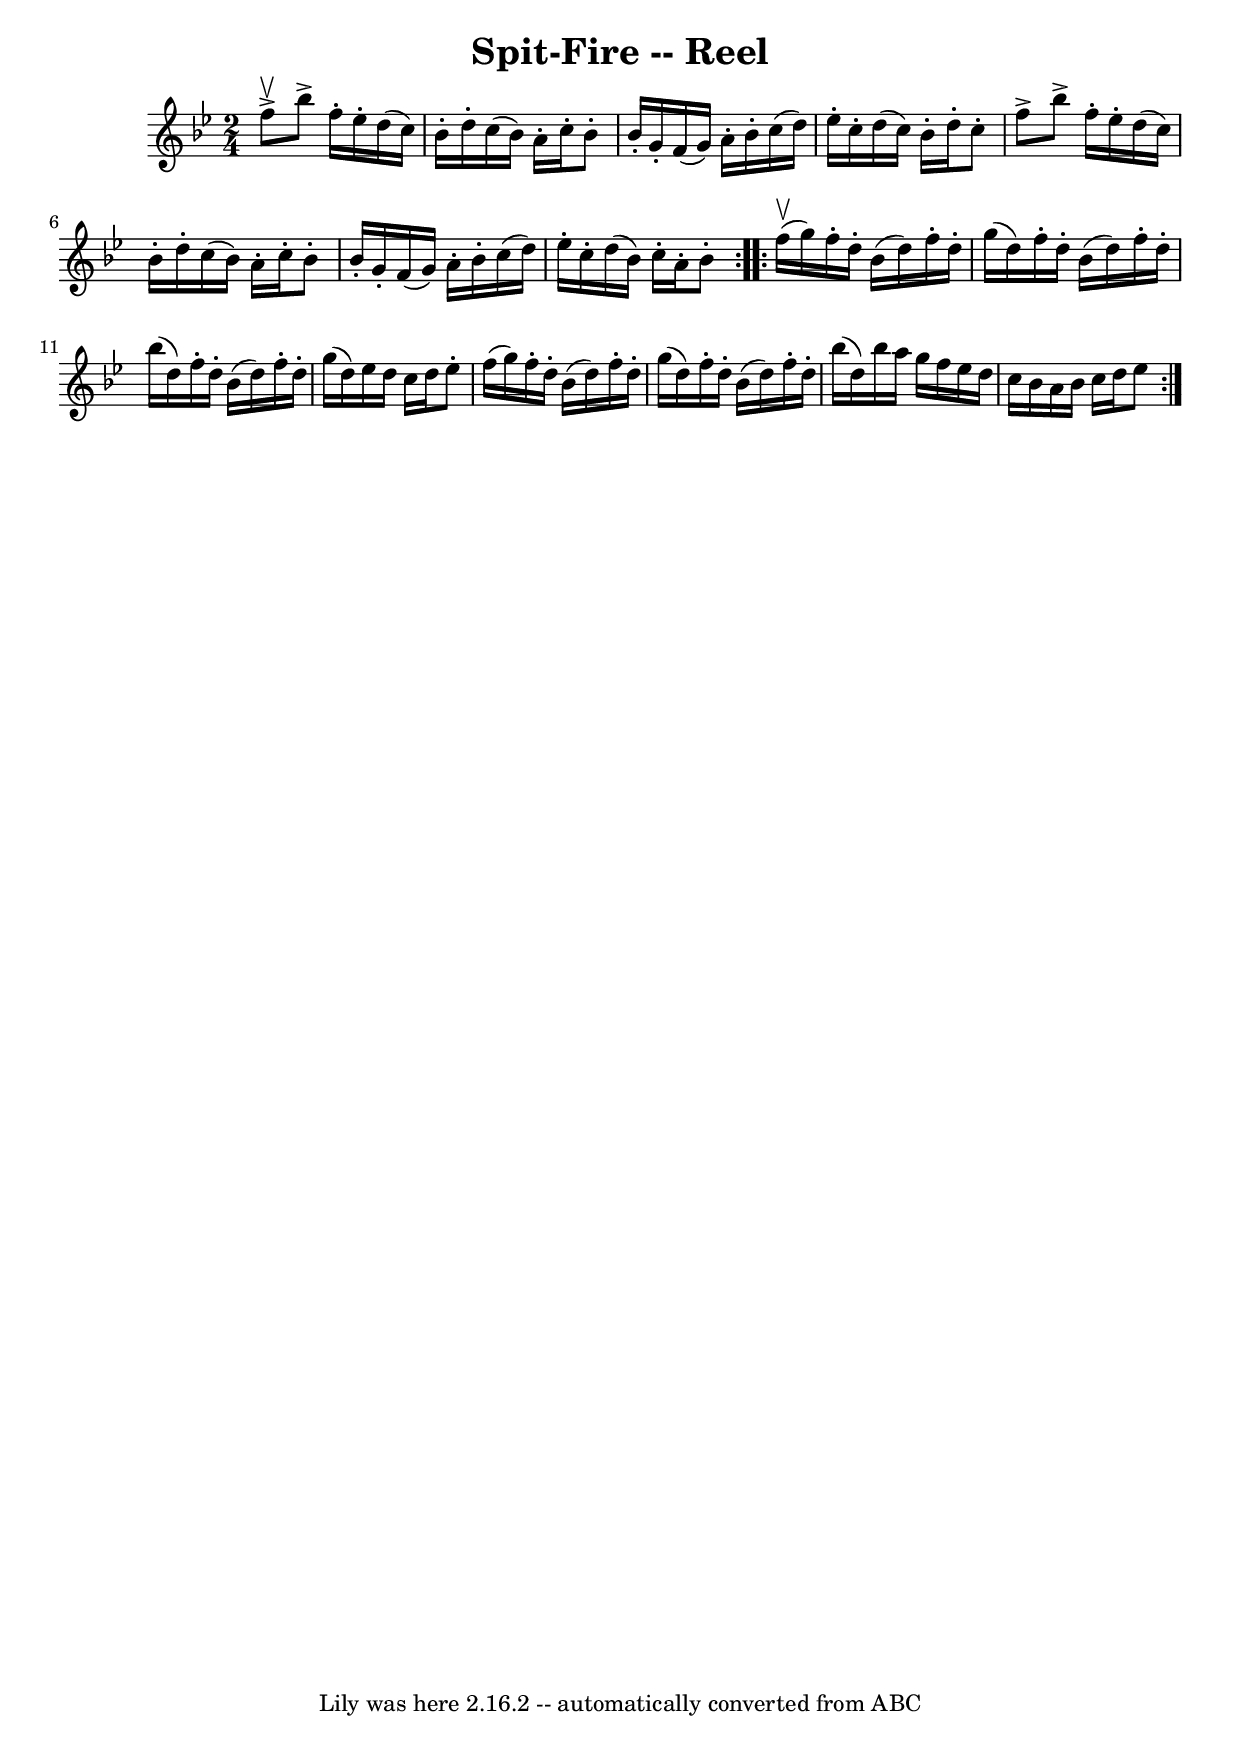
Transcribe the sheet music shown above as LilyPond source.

\version "2.16.2"
\include "Mammoth.ily"
\header {
	%% book = "Ryan's Mammoth Collection"
	crossRefNumber = "1"
	footnotes = "\\\\174"
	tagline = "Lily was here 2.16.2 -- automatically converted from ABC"
	title = "Spit-Fire -- Reel"
}
voicedefault =  {


\repeat volta 2 {
\time 2/4 
\key bes \major f''8^\upbow^\accent |
 bes''8^\accent   
f''16 -. ees''16 -. d''16 (c''16) bes'16 -. d''16 -.   |
   
c''16 (bes'16) a'16 -. c''16 -. bes'8 -. bes'16 -. g'16 -.   
|
 f'16 (g'16) a'16 -. bes'16 -. c''16 (d''16)   
ees''16 -. c''16 -.   |
 d''16 (c''16) bes'16 -. d''16 -. 
 c''8 -. f''8^\accent   |
 bes''8^\accent f''16 -. ees''16 
-. d''16 (c''16) bes'16 -. d''16 -.   |
 c''16 (bes'16  
-) a'16 -. c''16 -. bes'8 -. bes'16 -. g'16 -.   |
 f'16 (
g'16) a'16 -. bes'16 -. c''16 (d''16) ees''16 -. c''16 -.   
|
 d''16 (bes'16) c''16 -. a'16 -. bes'8 -.   
} \repeat volta 2 { f''16^\upbow(g''16) |
 f''16 -.   
d''16 -. bes'16 (d''16) f''16 -. d''16 -. g''16 (d''16)   
|
 f''16 -. d''16 -. bes'16 (d''16) f''16 -. d''16 -.   
bes''16 (d''16)   |
 f''16 -. d''16 -. bes'16 (d''16)   
f''16 -. d''16 -. g''16 (d''16)   |
 ees''16 d''16    
c''16 d''16 ees''8 -. f''16 (g''16)   |
 f''16 -.   
d''16 -. bes'16 (d''16) f''16 -. d''16 -. g''16 (d''16)   
|
 f''16 -. d''16 -. bes'16 (d''16) f''16 -. d''16 -.   
bes''16 (d''16)   |
 bes''16 a''16 g''16 f''16    
ees''16 d''16 c''16 bes'16    |
 a'16 bes'16 c''16    
d''16 ees''8      }   
}

\score{
    <<

	\context Staff="default"
	{
	    \voicedefault 
	}

    >>
	\layout {
	}
	\midi {}
}
